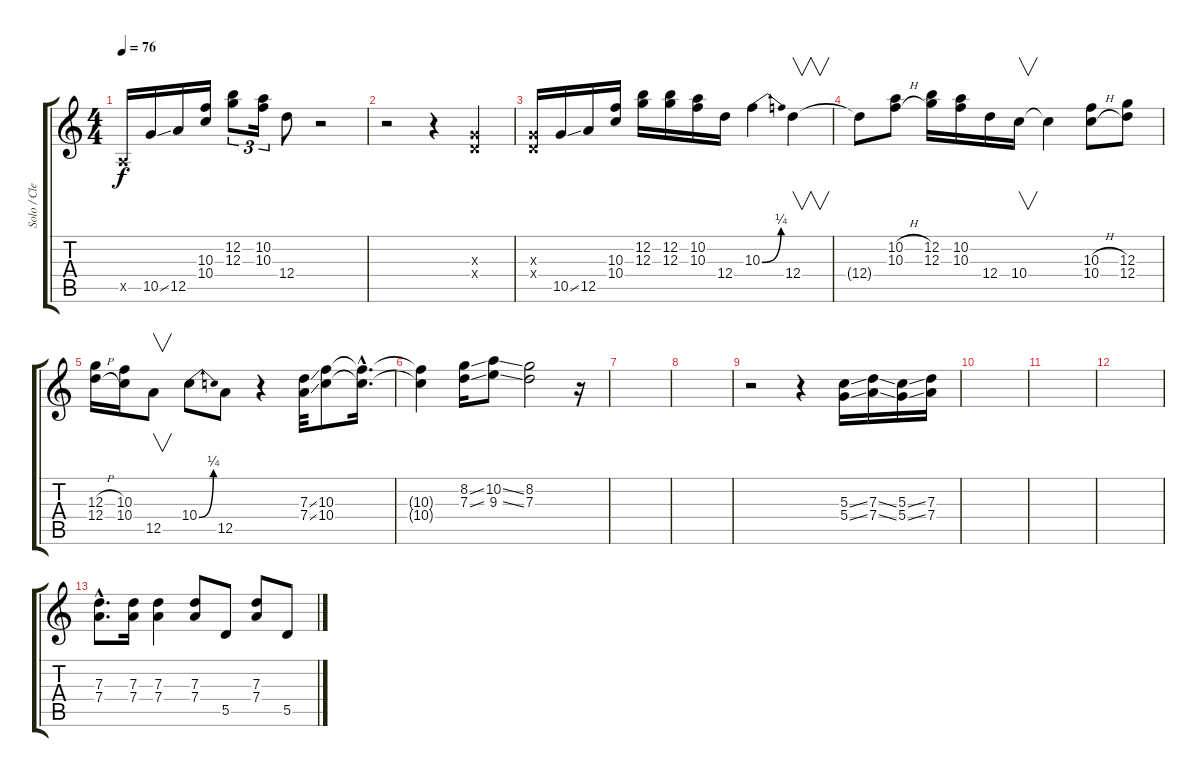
\track ("Solo / Clean Gitarr" "Solo / Cle") {instrument distortionguitar}
\staff {score tabs}
\tuning (E4 B3 G3 D3 A2 E2) {hide}
\ts (4 4)
\tempo 76
\clef g2
\ks c
0.5{x}.16{dy f} 10.5{ss}.16 12.5.16 (10.3 10.4).16 (12.2 12.3).8{tu (3 2)} (10.2 10.3).16{tu (3 2)} 12.4.8 r.2 |
r.2 r.4 (0.3{x} 0.4{x}).4 |
(0.3{x} 0.4{x}).16 10.5{ss}.16 12.5.16 (10.3 10.4).16 (12.2 12.3).16 (12.2 12.3).16 (10.2 10.3).16 12.4.16 10.3{be (bend 0 0 60 1)}.4 12.4.4{v} |
12.4{t}.8 (10.2{h} 10.3{h}).8 (12.2 12.3).16 (10.2 10.3).16 12.4.16 10.4.16{v} 10.4{t}.4 (10.3{h} 10.4{h}).8 (12.3 12.4).8 |
(12.3{h} 12.4{h}).16 (10.3 10.4).16 12.5.8{v} 10.4{be (bend 0 0 60 1)}.8 12.5.8 r.4 (7.3{ss} 7.4{ss}).32 (10.3 10.4).8 (10.3{hac t} 10.4{hac t}).16{d} |
(10.3{t} 10.4{t}).4 (8.2{ss} 7.3{ss}).16 (10.2{ss} 9.3{ss}).8 (8.2 7.3).2 r.16 |
|
|
r.2 r.4 (5.3{ss} 5.4{ss}).16 (7.3{ss} 7.4{ss}).16 (5.3{ss} 5.4{ss}).16 (7.3 7.4).16 |
|
|
|
(7.3{hac} 7.4{hac}).8{d} (7.3 7.4).16 (7.3 7.4).4 (7.3 7.4).8 5.5.8 (7.3 7.4).8 5.5.8
